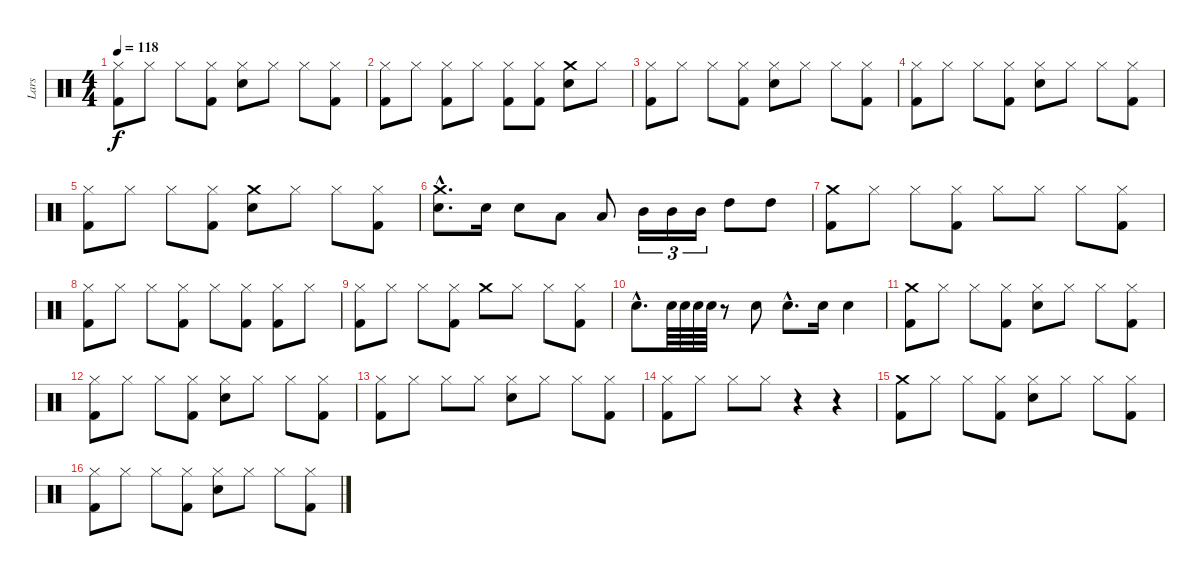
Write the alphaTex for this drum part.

\track ("Lars" "Lars") {instrument percussion}
\staff {score}
\articulation defaults
\ts (4 4)
\tempo 118
\clef neutral
\ks c
("Kick (hit) 2" "Hi-Hat (closed)").8{dy f} "Hi-Hat (closed)".8 "Hi-Hat (closed)".8 ("Kick (hit) 2" "Hi-Hat (closed)").8 ("Snare (hit) 2" "Hi-Hat (closed)").8 "Hi-Hat (closed)".8 "Hi-Hat (closed)".8 ("Kick (hit) 2" "Hi-Hat (closed)").8 |
("Kick (hit) 2" "Hi-Hat (closed)").8 "Hi-Hat (closed)".8 ("Kick (hit) 2" "Hi-Hat (closed)").8 "Hi-Hat (closed)".8 ("Kick (hit) 2" "Hi-Hat (closed)").8 ("Kick (hit) 2" "Hi-Hat (closed)").8 ("Snare (hit) 2" "Crash medium (hit)").8 "Hi-Hat (closed)".8 |
("Kick (hit) 2" "Hi-Hat (closed)").8 "Hi-Hat (closed)".8 "Hi-Hat (closed)".8 ("Kick (hit) 2" "Hi-Hat (closed)").8 ("Snare (hit) 2" "Hi-Hat (closed)").8 "Hi-Hat (closed)".8 "Hi-Hat (closed)".8 ("Kick (hit) 2" "Hi-Hat (closed)").8 |
("Kick (hit) 2" "Hi-Hat (closed)").8 "Hi-Hat (closed)".8 "Hi-Hat (closed)".8 ("Kick (hit) 2" "Hi-Hat (closed)").8 ("Snare (hit) 2" "Hi-Hat (closed)").8 "Hi-Hat (closed)".8 "Hi-Hat (closed)".8 ("Kick (hit) 2" "Hi-Hat (closed)").8 |
("Kick (hit) 2" "Hi-Hat (closed)").8 "Hi-Hat (closed)".8 "Hi-Hat (closed)".8 ("Kick (hit) 2" "Hi-Hat (closed)").8 ("Crash medium (hit)" "Snare (hit) 2").8 "Hi-Hat (closed)".8 "Hi-Hat (closed)".8 ("Kick (hit) 2" "Hi-Hat (closed)").8 |
("Snare (hit) 2"{hac} "Crash medium (hit)"{hac}).8{d} "Snare (hit) 2".16 "Snare (hit) 2".8 "Low Tom (hit)".8 "Low Tom (hit)".8 "Mid Tom (hit)".16{tu (3 2)} "Mid Tom (hit)".16{tu (3 2)} "Mid Tom (hit)".16{tu (3 2)} "High Tom (hit)".8 "High Tom (hit)".8 |
("Kick (hit) 2" "Crash medium (hit)").8 "Hi-Hat (closed)".8 "Hi-Hat (closed)".8 ("Kick (hit) 2" "Hi-Hat (closed)").8 "Hi-Hat (closed)".8 "Hi-Hat (closed)".8 "Hi-Hat (closed)".8 ("Kick (hit) 2" "Hi-Hat (closed)").8 |
("Kick (hit) 2" "Hi-Hat (closed)").8 "Hi-Hat (closed)".8 "Hi-Hat (closed)".8 ("Kick (hit) 2" "Hi-Hat (closed)").8 "Hi-Hat (closed)".8 ("Kick (hit) 2" "Hi-Hat (closed)").8 ("Kick (hit) 2" "Hi-Hat (closed)").8 "Hi-Hat (closed)".8 |
("Kick (hit) 2" "Hi-Hat (closed)").8 "Hi-Hat (closed)".8 "Hi-Hat (closed)".8 ("Kick (hit) 2" "Hi-Hat (closed)").8 "Crash medium (hit)".8 "Hi-Hat (closed)".8 "Hi-Hat (closed)".8 ("Kick (hit) 2" "Hi-Hat (closed)").8 |
"Snare (hit) 2"{hac}.8{d} "Snare (hit) 2".64 "Snare (hit) 2".64 "Snare (hit) 2".64 "Snare (hit) 2".64 r.8 "Snare (hit) 2".8 "Snare (hit) 2"{hac}.8{d} "Snare (hit) 2".16 "Snare (hit) 2".4 |
("Crash medium (hit)" "Kick (hit) 2").8 "Hi-Hat (closed)".8 "Hi-Hat (closed)".8 ("Kick (hit) 2" "Hi-Hat (closed)").8 ("Snare (hit) 2" "Hi-Hat (closed)").8 "Hi-Hat (closed)".8 "Hi-Hat (closed)".8 ("Kick (hit) 2" "Hi-Hat (closed)").8 |
("Hi-Hat (closed)" "Kick (hit) 2").8 "Hi-Hat (closed)".8 "Hi-Hat (closed)".8 ("Kick (hit) 2" "Hi-Hat (closed)").8 ("Snare (hit) 2" "Hi-Hat (closed)").8 "Hi-Hat (closed)".8 "Hi-Hat (closed)".8 ("Kick (hit) 2" "Hi-Hat (closed)").8 |
("Hi-Hat (closed)" "Kick (hit) 2").8 "Hi-Hat (closed)".8 "Hi-Hat (closed)".8 "Hi-Hat (closed)".8 ("Snare (hit) 2" "Hi-Hat (closed)").8 "Hi-Hat (closed)".8 "Hi-Hat (closed)".8 ("Kick (hit) 2" "Hi-Hat (closed)").8 |
("Hi-Hat (closed)" "Kick (hit) 2").8 "Hi-Hat (closed)".8 "Hi-Hat (closed)".8 "Hi-Hat (closed)".8 r.4 r.4 |
("Kick (hit) 2" "Crash medium (hit)").8 "Hi-Hat (closed)".8 "Hi-Hat (closed)".8 ("Kick (hit) 2" "Hi-Hat (closed)").8 ("Snare (hit) 2" "Hi-Hat (closed)").8 "Hi-Hat (closed)".8 "Hi-Hat (closed)".8 ("Kick (hit) 2" "Hi-Hat (closed)").8 |
("Hi-Hat (closed)" "Kick (hit) 2").8 "Hi-Hat (closed)".8 "Hi-Hat (closed)".8 ("Kick (hit) 2" "Hi-Hat (closed)").8 ("Snare (hit) 2" "Hi-Hat (closed)").8 "Hi-Hat (closed)".8 "Hi-Hat (closed)".8 ("Kick (hit) 2" "Hi-Hat (closed)").8
